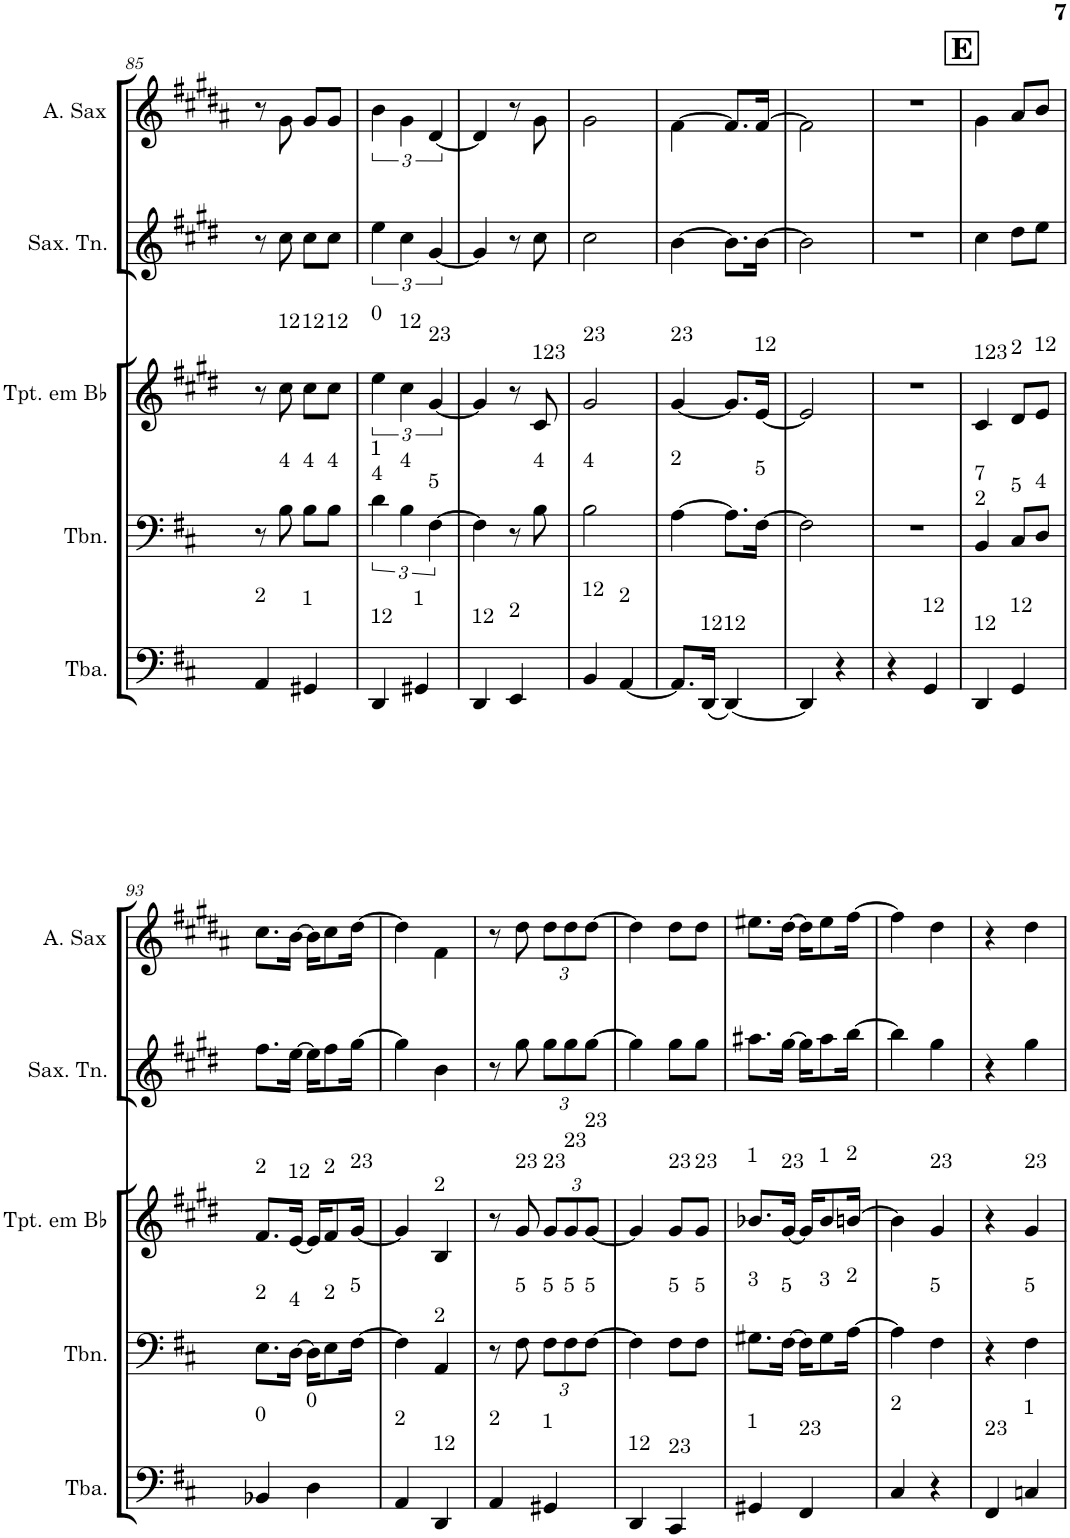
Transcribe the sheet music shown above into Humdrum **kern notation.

**kern	**kern	**kern	**kern	**kern
*part5	*part4	*part3	*part2	*part1
*staff5	*staff4	*staff3	*staff2	*staff1
*I"Tuba	*I"Trombone	*I"Trompete em Bb	*I"Saxofone Tenor	*I"Saxofone Alto
*I'Tba.	*I'Tbn.	*I'Tpt. em Bb	*I'Sax. Tn.	*
!!LO:PB:g=z
*clefF4	*clefF4	*clefG2	*clefG2	*clefG2
*	*	*Trd1c2	*Trd8c14	*Trd5c9
*k[f#c#]	*k[f#c#]	*k[f#c#g#d#]	*k[f#c#g#d#]	*k[f#c#g#d#a#]
*M2/4	*M2/4	*M2/4	*M2/4	*M2/4
=85	=85	=85	=85	=85
!LO:TX:a:t=2	!	!	!	!
4AA/	8r	8r	8r	8r
!	!	!LO:TX:a:t=12	!	!
!	!LO:TX:a:t=4	!	!	!
.	8B\	8cc#\	8cc#\	8g#\
!	!	!LO:TX:a:t=12	!	!
!	!LO:TX:a:t=4	!	!	!
!LO:TX:a:t=1	!	!	!	!
4GG#X/	8B\L	8cc#\L	8cc#\L	8g#/L
!	!	!LO:TX:a:t=12	!	!
!	!LO:TX:a:t=4	!	!	!
.	8B\J	8cc#\J	8cc#\J	8g#/J
=86	=86	=86	=86	=86
!	!	!LO:TX:a:t=0	!	!
!	!LO:TX:a:t=1	!	!	!
!	!LO:TX:a:t=4	!	!	!
!LO:TX:a:t=12	!	!	!	!
4DD/	6d\	6ee\	6ee\	6b\
!	!	!LO:TX:a:t=12	!	!
!	!LO:TX:a:t=4	!	!	!
.	6B\	6cc#\	6cc#\	6g#\
!LO:TX:a:t=1	!	!	!	!
4GG#X/	.	.	.	.
!	!	!LO:TX:a:t=23	!	!
!	!LO:TX:a:t=5	!	!	!
.	[>6F#\	[6g#/	[<6g#/	[<6d#/
=87	=87	=87	=87	=87
!LO:TX:a:t=12	!	!	!	!
4DD/	4F#\]	4g#/]	4g#/]	4d#/]
!LO:TX:a:t=2	!	!	!	!
4EE/	8r	8r	8r	8r
!	!	!LO:TX:a:t=123	!	!
!	!LO:TX:a:t=4	!	!	!
.	8B\	8c#/	8cc#\	8g#\
=88	=88	=88	=88	=88
!	!	!LO:TX:a:t=23	!	!
!	!LO:TX:a:t=4	!	!	!
!LO:TX:a:t=12	!	!	!	!
4BB/	2B\	2g#/	2cc#\	2g#\
!LO:TX:a:t=2	!	!	!	!
[<4AA/	.	.	.	.
=89	=89	=89	=89	=89
!	!	!LO:TX:a:t=23	!	!
!	!LO:TX:a:t=2	!	!	!
8.AA/L]	[>4A\	[<4g#/	[>4b\	[>4f#\
!LO:TX:a:t=12	!	!	!	!
(<16DD/Jk	.	.	.	.
!LO:TX:a:t=12	!	!	!	!
[4DD/)	8.A\L]	8.g#/L]	8.b\L]	8.f#/L]
!	!	!LO:TX:a:t=12	!	!
!	!LO:TX:a:t=5	!	!	!
.	[>16F#\Jk	[<16e/Jk	[>16b\Jk	[>16f#/Jk
=90	=90	=90	=90	=90
4DD/]	2F#\]	2e/]	2b\]	2f#\]
4r	.	.	.	.
=91	=91	=91	=91	=91
4r	2r	2r	2r	2r
!LO:TX:a:t=12	!	!	!	!
4GG/	.	.	.	.
!!LO:REH:place=s1:a:B:cj:fs=14:t=E
=92	=92	=92	=92	=92
!	!	!LO:TX:a:t=123	!	!
!	!LO:TX:a:t=7	!	!	!
!	!LO:TX:a:t=2	!	!	!
!LO:TX:a:t=12	!	!	!	!
4DD/	4BB/	4c#/	4cc#\	4g#\
!	!	!LO:TX:a:t=2	!	!
!	!LO:TX:a:t=5	!	!	!
!LO:TX:a:t=12	!	!	!	!
4GG/	8C#/L	8d#/L	8dd#\L	8a#/L
!	!	!LO:TX:a:t=12	!	!
!	!LO:TX:a:t=4	!	!	!
.	8D/J	8e/J	8ee\J	8b/J
!!LO:LB:g=z
=93	=93	=93	=93	=93
!	!	!LO:TX:a:t=2	!	!
!	!LO:TX:a:t=2	!	!	!
!LO:TX:a:t=0	!	!	!	!
4BB-X/	8.E\L	8.f#/L	8.ff#\L	8.cc#\L
!	!	!LO:TX:a:t=12	!	!
!	!LO:TX:a:t=4	!	!	!
.	[>16D\Jk	[<16e/Jk	[>16ee\Jk	[>16b\Jk
!LO:TX:a:t=0	!	!	!	!
4D\	16D\KL]	16e/KL]	16ee\KL]	16b\KL]
!	!	!LO:TX:a:t=2	!	!
!	!LO:TX:a:t=2	!	!	!
.	8E\	8f#/	8ff#\	8cc#\
!	!	!LO:TX:a:t=23	!	!
!	!LO:TX:a:t=5	!	!	!
.	[>16F#\Jk	[<16g#/Jk	[>16gg#\Jk	[>16dd#\Jk
=94	=94	=94	=94	=94
!LO:TX:a:t=2	!	!	!	!
4AA/	4F#\]	4g#/]	4gg#\]	4dd#\]
!	!	!LO:TX:a:t=2	!	!
!	!LO:TX:a:t=2	!	!	!
!LO:TX:a:t=12	!	!	!	!
4DD/	4AA/	4B/	4b\	4f#\
=95	=95	=95	=95	=95
!LO:TX:a:t=2	!	!	!	!
4AA/	8r	8r	8r	8r
!	!	!LO:TX:a:t=23	!	!
!	!LO:TX:a:t=5	!	!	!
.	8F#\	8g#/	8gg#\	8dd#\
*	*Xbrackettup	*Xbrackettup	*Xbrackettup	*Xbrackettup
!	!	!LO:TX:a:t=23	!	!
!	!LO:TX:a:t=5	!	!	!
!LO:TX:a:t=1	!	!	!	!
4GG#X/	12F#\L	12g#/L	12gg#\L	12dd#\L
!	!	!LO:TX:a:t=23	!	!
!	!LO:TX:a:t=5	!	!	!
.	12F#\	12g#/	12gg#\	12dd#\
!	!	!LO:TX:a:t=23	!	!
!	!LO:TX:a:t=5	!	!	!
.	[>12F#\J	[<12g#/J	[>12gg#\J	[>12dd#\J
=96	=96	=96	=96	=96
!LO:TX:a:t=12	!	!	!	!
4DD/	4F#\]	4g#/]	4gg#\]	4dd#\]
!	!	!LO:TX:a:t=23	!	!
!	!LO:TX:a:t=5	!	!	!
!LO:TX:a:t=23	!	!	!	!
4CC#/	8F#\L	8g#/L	8gg#\L	8dd#\L
!	!	!LO:TX:a:t=23	!	!
!	!LO:TX:a:t=5	!	!	!
.	8F#\J	8g#/J	8gg#\J	8dd#\J
=97	=97	=97	=97	=97
!	!	!LO:TX:a:t=1	!	!
!	!LO:TX:a:t=3	!	!	!
!LO:TX:a:t=1	!	!	!	!
4GG#X/	8.G#X\L	8.b-X/L	8.aa#X\L	8.ee#X\L
!	!	!LO:TX:a:t=23	!	!
!	!LO:TX:a:t=5	!	!	!
.	[>16F#\Jk	[<16g#/Jk	[>16gg#\Jk	[>16dd#\Jk
!LO:TX:a:t=23	!	!	!	!
4FF#/	16F#\KL]	16g#/KL]	16gg#\KL]	16dd#\KL]
!	!	!LO:TX:a:t=1	!	!
!	!LO:TX:a:t=3	!	!	!
.	8G#\	8b-/	8aa#\	8ee#\
!	!	!LO:TX:a:t=2	!	!
!	!LO:TX:a:t=2	!	!	!
.	[>16A\Jk	[>16bn/Jk	[>16bb\Jk	[>16ff#\Jk
=98	=98	=98	=98	=98
!LO:TX:a:t=2	!	!	!	!
4C#/	4A\]	4b\]	4bb\]	4ff#\]
!	!	!LO:TX:a:t=23	!	!
!	!LO:TX:a:t=5	!	!	!
4r	4F#\	4g#/	4gg#\	4dd#\
=99	=99	=99	=99	=99
!LO:TX:a:t=23	!	!	!	!
4FF#/	4r	4r	4r	4r
!	!	!LO:TX:a:t=23	!	!
!	!LO:TX:a:t=5	!	!	!
!LO:TX:a:t=1	!	!	!	!
4Cn/	4F#\	4g#/	4gg#\	4dd#\
=	=	=	=	=
*-	*-	*-	*-	*-
